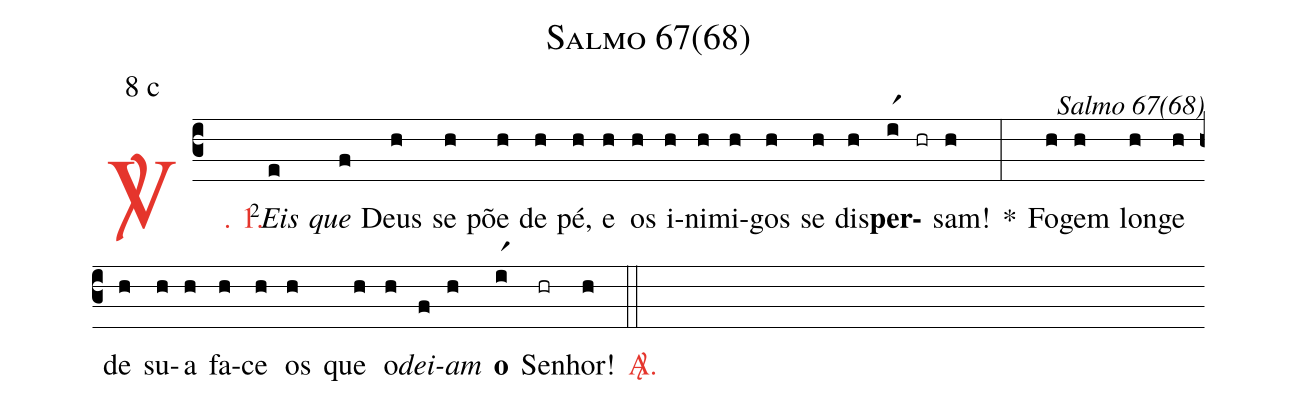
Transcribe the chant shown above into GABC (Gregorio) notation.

name: Salmo 67(68);
mode: 8;
mode-differentia: c;
commentary: Salmo 67(68);
%%
(c3)

<c><sp>V/</sp>. 1.</c>() <v>\VSup{2}</v><i>Eis</i>(e) <i>que</i>(f) Deus(h) se(h) põe(h) de(h) pé,(h) e(h) os(h) i(h)ni(h)mi(h)gos(h) se(h) dis(h)<b>per</b>(ir1)(hr)sam!(h) *(:) Fo(h)gem(h) lon(h)ge(h) de(h) su(h)a(h) fa(h)ce(h) os(h) que(h) o(h)<i>dei</i>(f)<i>am</i>(h) <b>o</b>(ir1) Se(hr)nhor!(h)

<c><sp>A/</sp>.</c>(::)
